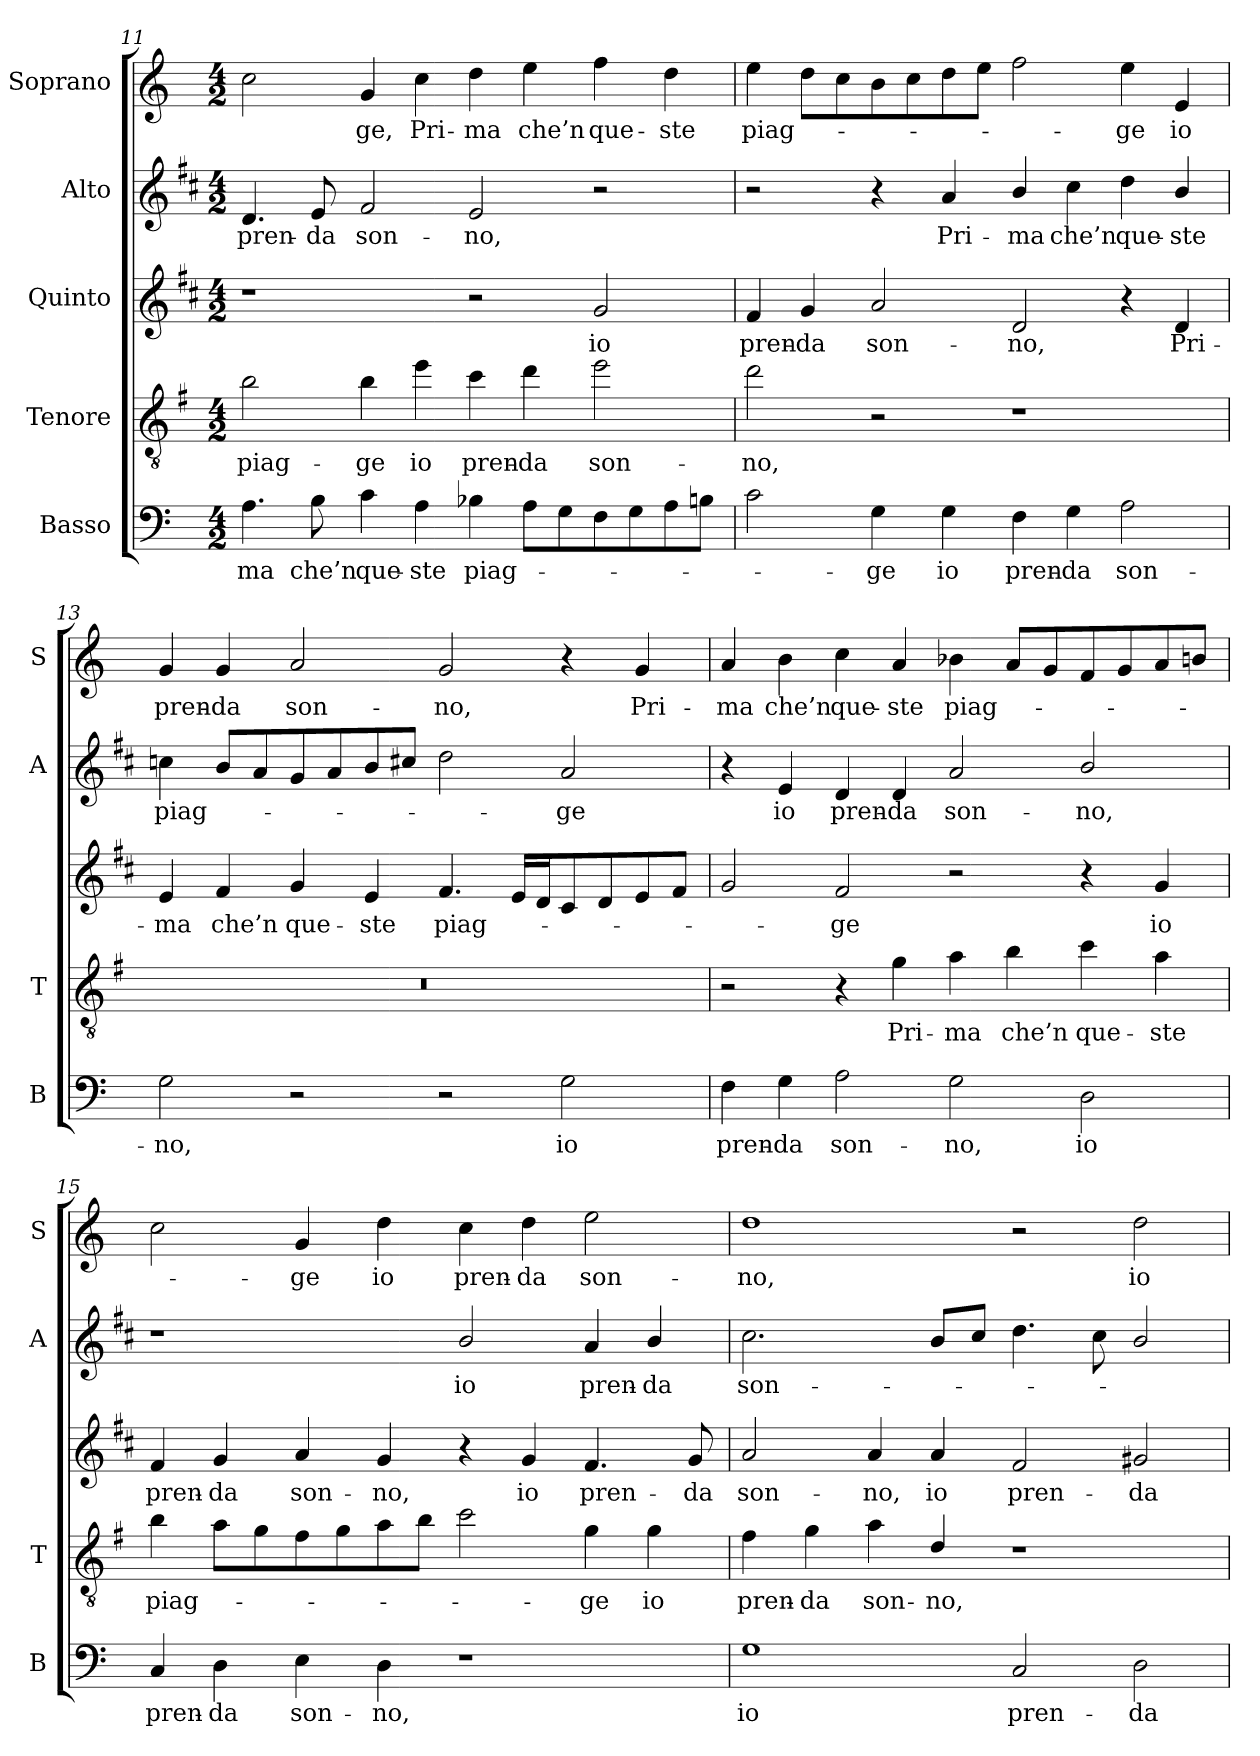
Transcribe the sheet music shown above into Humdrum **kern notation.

**kern	**text	**kern	**text	**kern	**text	**kern	**text	**kern	**text
*part5	*part5	*part4	*part4	*part3	*part3	*part2	*part2	*part1	*part1
*staff5	*staff5	*staff4	*staff4	*staff3	*staff3	*staff2	*staff2	*staff1	*staff1
*I"Basso	*	*I"Tenore	*	*I"Quinto	*	*I"Alto	*	*I"Soprano	*
*I'B	*	*I'T	*	*	*	*I'A	*	*I'S	*
!!LO:PB:g=z
*clefF4	*	*clefGv2	*	*clefG2	*	*clefG2	*	*clefG2	*
*	*	*ITrd4c7	*	*ITrd1c2	*	*ITrd1c2	*	*	*
*k[]	*	*k[]	*	*k[]	*	*k[]	*	*k[]	*
*C:	*	*C:	*	*C:	*	*C:	*	*C:	*
*M4/2	*	*M4/2	*	*M4/2	*	*M4/2	*	*M4/2	*
=11	=11	=11	=11	=11	=11	=11	=11	=11	=11
!	!LO:LY:b	!	!LO:LY:b	!	!	!	!LO:LY:b	!	!
4.A\	-ma	2e\	piag-	1r	.	4.c/	pren-	2cc\	.
!	!LO:LY:b	!	!	!	!	!	!LO:LY:b	!	!
8B\	che’n	.	.	.	.	8d/	-da	.	.
!	!LO:LY:b	!	!LO:LY:b	!	!	!	!LO:LY:b	!	!LO:LY:b
4c\	que-	4e\	-ge	.	.	2e/	son-	4g/	-ge,
!	!LO:LY:b	!	!LO:LY:b	!	!	!	!	!	!LO:LY:b
4A\	-ste	4a\	io	.	.	.	.	4cc\	Pri-
!	!LO:LY:b	!	!LO:LY:b	!	!	!	!LO:LY:b	!	!LO:LY:b
4B-X\	piag-	4f\	pren-	2r	.	2d/	-no,	4dd\	-ma
!	!	!	!LO:LY:b	!	!	!	!	!	!LO:LY:b
8A\L	.	4g\	-da	.	.	.	.	4ee\	che’n
8G\	.	.	.	.	.	.	.	.	.
!	!	!	!LO:LY:b	!	!LO:LY:b	!	!	!	!LO:LY:b
8F\	.	2a\	son-	2f/	io	2r	.	4ff\	que-
8G\	.	.	.	.	.	.	.	.	.
!	!	!	!	!	!	!	!	!	!LO:LY:b
8A\	.	.	.	.	.	.	.	4dd\	-ste
8Bn\J	.	.	.	.	.	.	.	.	.
=12	=12	=12	=12	=12	=12	=12	=12	=12	=12
!	!	!	!LO:LY:b	!	!LO:LY:b	!	!	!	!LO:LY:b
2c\	.	2g\	-no,	4e/	pren-	2r	.	4ee\	piag-
!	!	!	!	!	!LO:LY:b	!	!	!	!
.	.	.	.	4f/	-da	.	.	8dd\L	.
.	.	.	.	.	.	.	.	8cc\	.
!	!LO:LY:b	!	!	!	!LO:LY:b	!	!	!	!
4G\	-ge	2r	.	2g/	son-	4r	.	8b\	.
.	.	.	.	.	.	.	.	8cc\	.
!	!LO:LY:b	!	!	!	!	!	!LO:LY:b	!	!
4G\	io	.	.	.	.	4g/	Pri-	8dd\	.
.	.	.	.	.	.	.	.	8ee\J	.
!	!LO:LY:b	!	!	!	!LO:LY:b	!	!LO:LY:b	!	!
4F\	pren-	1r	.	2c/	-no,	4a/	-ma	2ff\	.
!	!LO:LY:b	!	!	!	!	!	!LO:LY:b	!	!
4G\	-da	.	.	.	.	4b\	che’n	.	.
!	!LO:LY:b	!	!	!	!	!	!LO:LY:b	!	!LO:LY:b
2A\	son-	.	.	4r	.	4cc\	que-	4ee\	-ge
!	!	!	!	!	!LO:LY:b	!	!LO:LY:b	!	!LO:LY:b
.	.	.	.	4c/	Pri-	4a/	-ste	4e/	io
=13	=13	=13	=13	=13	=13	=13	=13	=13	=13
!	!LO:LY:b	!	!	!	!LO:LY:b	!	!LO:LY:b	!	!LO:LY:b
2G\	-no,	0r	.	4d/	-ma	4b-X\	piag-	4g/	pren-
!	!	!	!	!	!LO:LY:b	!	!	!	!LO:LY:b
.	.	.	.	4e/	che’n	8a/L	.	4g/	-da
.	.	.	.	.	.	8g/	.	.	.
!	!	!	!	!	!LO:LY:b	!	!	!	!LO:LY:b
2r	.	.	.	4f/	que-	8f/	.	2a/	son-
.	.	.	.	.	.	8g/	.	.	.
!	!	!	!	!	!LO:LY:b	!	!	!	!
.	.	.	.	4d/	-ste	8a/	.	.	.
.	.	.	.	.	.	8bn/J	.	.	.
!	!	!	!	!	!LO:LY:b	!	!	!	!LO:LY:b
2r	.	.	.	4.e/	piag-	2cc\	.	2g/	-no,
.	.	.	.	16d/LL	.	.	.	.	.
.	.	.	.	16c/J	.	.	.	.	.
!	!LO:LY:b	!	!	!	!	!	!LO:LY:b	!	!
2G\	io	.	.	8B/	.	2g/	-ge	4r	.
.	.	.	.	8c/	.	.	.	.	.
!	!	!	!	!	!	!	!	!	!LO:LY:b
.	.	.	.	8d/	.	.	.	4g/	Pri-
.	.	.	.	8e/J	.	.	.	.	.
!!LO:LB:g=z
=14	=14	=14	=14	=14	=14	=14	=14	=14	=14
!	!LO:LY:b	!	!	!	!	!	!	!	!LO:LY:b
4F\	pren-	2r	.	2f/	.	4r	.	4a/	-ma
!	!LO:LY:b	!	!	!	!	!	!LO:LY:b	!	!LO:LY:b
4G\	-da	.	.	.	.	4d/	io	4b\	che’n
!	!LO:LY:b	!	!	!	!LO:LY:b	!	!LO:LY:b	!	!LO:LY:b
2A\	son-	4r	.	2e/	-ge	4c/	pren-	4cc\	que-
!	!	!	!LO:LY:b	!	!	!	!LO:LY:b	!	!LO:LY:b
.	.	4c\	Pri-	.	.	4c/	-da	4a/	-ste
!	!LO:LY:b	!	!LO:LY:b	!	!	!	!LO:LY:b	!	!LO:LY:b
2G\	-no,	4d\	-ma	2r	.	2g/	son-	4b-X\	piag-
!	!	!	!LO:LY:b	!	!	!	!	!	!
.	.	4e\	che’n	.	.	.	.	8a/L	.
.	.	.	.	.	.	.	.	8g/	.
!	!LO:LY:b	!	!LO:LY:b	!	!	!	!LO:LY:b	!	!
2D\	io	4f\	que-	4r	.	2a/	-no,	8f/	.
.	.	.	.	.	.	.	.	8g/	.
!	!	!	!LO:LY:b	!	!LO:LY:b	!	!	!	!
.	.	4d\	-ste	4f/	io	.	.	8a/	.
.	.	.	.	.	.	.	.	8bn/J	.
=15	=15	=15	=15	=15	=15	=15	=15	=15	=15
!	!LO:LY:b	!	!LO:LY:b	!	!LO:LY:b	!	!	!	!
4C/	pren-	4e\	piag-	4e/	pren-	1r	.	2cc\	.
!	!LO:LY:b	!	!	!	!LO:LY:b	!	!	!	!
4D\	-da	8d\L	.	4f/	-da	.	.	.	.
.	.	8c\	.	.	.	.	.	.	.
!	!LO:LY:b	!	!	!	!LO:LY:b	!	!	!	!LO:LY:b
4E\	son-	8B\	.	4g/	son-	.	.	4g/	-ge
.	.	8c\	.	.	.	.	.	.	.
!	!LO:LY:b	!	!	!	!LO:LY:b	!	!	!	!LO:LY:b
4D\	-no,	8d\	.	4f/	-no,	.	.	4dd\	io
.	.	8e\J	.	.	.	.	.	.	.
!	!	!	!	!	!	!	!LO:LY:b	!	!LO:LY:b
1r	.	2f\	.	4r	.	2a/	io	4cc\	pren-
!	!	!	!	!	!LO:LY:b	!	!	!	!LO:LY:b
.	.	.	.	4f/	io	.	.	4dd\	-da
!	!	!	!LO:LY:b	!	!LO:LY:b	!	!LO:LY:b	!	!LO:LY:b
.	.	4c\	-ge	4.e/	pren-	4g/	pren-	2ee\	son-
!	!	!	!LO:LY:b	!	!	!	!LO:LY:b	!	!
.	.	4c\	io	.	.	4a/	-da	.	.
!	!	!	!	!	!LO:LY:b	!	!	!	!
.	.	.	.	8f/	-da	.	.	.	.
=16	=16	=16	=16	=16	=16	=16	=16	=16	=16
!	!LO:LY:b	!	!LO:LY:b	!	!LO:LY:b	!	!LO:LY:b	!	!LO:LY:b
1G	io	4B\	pren-	2g/	son-	2.b\	son-	1dd	-no,
!	!	!	!LO:LY:b	!	!	!	!	!	!
.	.	4c\	-da	.	.	.	.	.	.
!	!	!	!LO:LY:b	!	!LO:LY:b	!	!	!	!
.	.	4d\	son-	4g/	-no,	.	.	.	.
!	!	!	!LO:LY:b	!	!LO:LY:b	!	!	!	!
.	.	4G/	-no,	4g/	io	8a/L	.	.	.
.	.	.	.	.	.	8b/J	.	.	.
!	!LO:LY:b	!	!	!	!LO:LY:b	!	!	!	!
2C/	pren-	1r	.	2e/	pren-	4.cc\	.	2r	.
.	.	.	.	.	.	8b\	.	.	.
!	!LO:LY:b	!	!	!	!LO:LY:b	!	!	!	!LO:LY:b
2D\	-da	.	.	2f#X/	-da	2a/	.	2dd\	io
=	=	=	=	=	=	=	=	=	=
*-	*-	*-	*-	*-	*-	*-	*-	*-	*-
